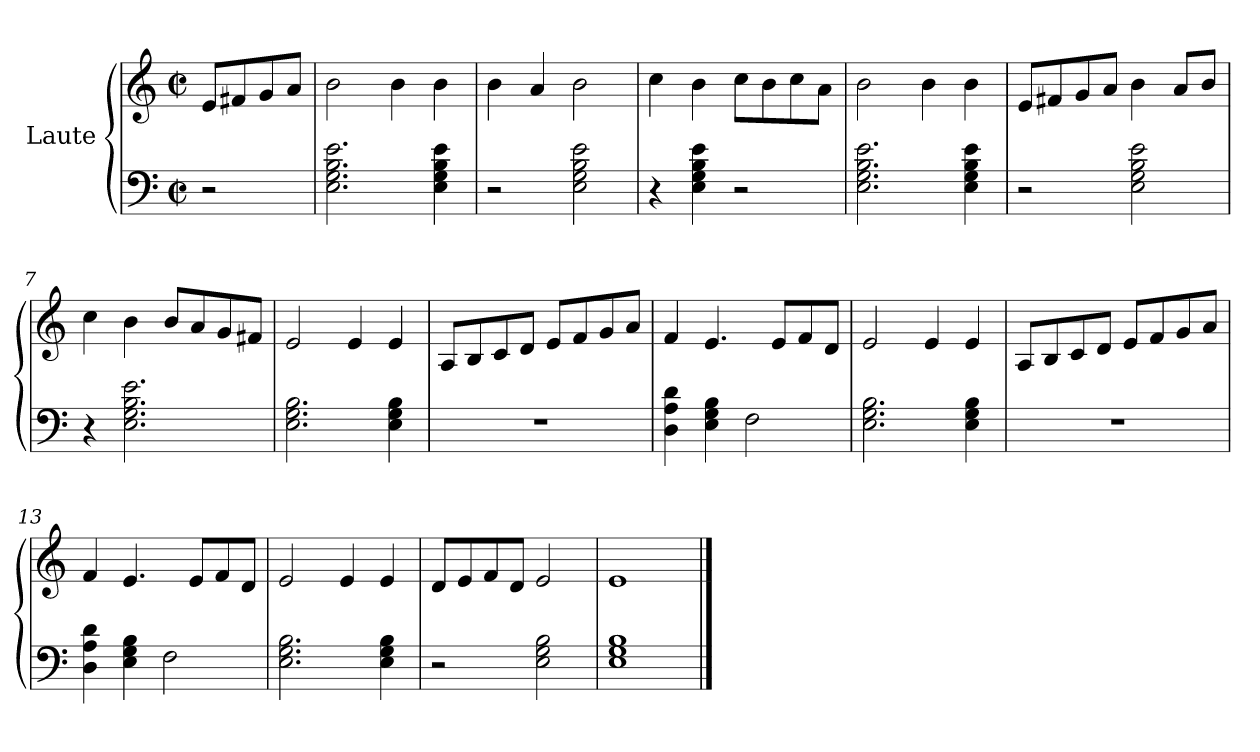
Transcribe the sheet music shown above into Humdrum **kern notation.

**kern	**kern
*part1	*part1
*staff2	*staff1
*I"Laute	*
*clefF4	*clefG2
*k[]	*k[]
*M2/2	*M2/2
*met(c|)	*met(c|)
=1	=1
2r	8e/L
.	8f#X/
.	8g/
.	8a/J
=2	=2
2.E\ 2.G\ 2.B\ 2.e\	2b\
.	4b\
4E\ 4G\ 4B\ 4e\	4b\
=3	=3
2r	4b\
.	4a/
2E\ 2G\ 2B\ 2e\	2b\
=4	=4
4r	4cc\
4E\ 4G\ 4B\ 4e\	4b\
2r	8cc\L
.	8b\
.	8cc\
.	8a\J
=5	=5
2.E\ 2.G\ 2.B\ 2.e\	2b\
.	4b\
4E\ 4G\ 4B\ 4e\	4b\
!!LO:LB:g=z
=6	=6
2r	8e/L
.	8f#X/
.	8g/
.	8a/J
2E\ 2G\ 2B\ 2e\	4b\
.	8a/L
.	8b/J
=7	=7
4r	4cc\
2.E\ 2.G\ 2.B\ 2.e\	4b\
.	8b/L
.	8a/
.	8g/
.	8f#X/J
=8	=8
2.E\ 2.G\ 2.B\	2e/
.	4e/
4E\ 4G\ 4B\	4e/
=9	=9
1r	8A/L
.	8B/
.	8c/
.	8d/J
.	8e/L
.	8f/
.	8g/
.	8a/J
!!LO:LB:g=z
=10	=10
4D\ 4A\ 4d\	4f/
4E\ 4G\ 4B\	4.e/
2F\	.
.	8e/L
.	8f/
.	8d/J
=11	=11
2.E\ 2.G\ 2.B\	2e/
.	4e/
4E\ 4G\ 4B\	4e/
=12	=12
1r	8A/L
.	8B/
.	8c/
.	8d/J
.	8e/L
.	8f/
.	8g/
.	8a/J
=13	=13
4D\ 4A\ 4d\	4f/
4E\ 4G\ 4B\	4.e/
2F\	.
.	8e/L
.	8f/
.	8d/J
!!LO:LB:g=z
=14	=14
2.E\ 2.G\ 2.B\	2e/
.	4e/
4E\ 4G\ 4B\	4e/
=15	=15
2r	8d/L
.	8e/
.	8f/
.	8d/J
2E\ 2G\ 2B\	2e/
=16	=16
1E 1G 1B	1e
==	==
*-	*-
